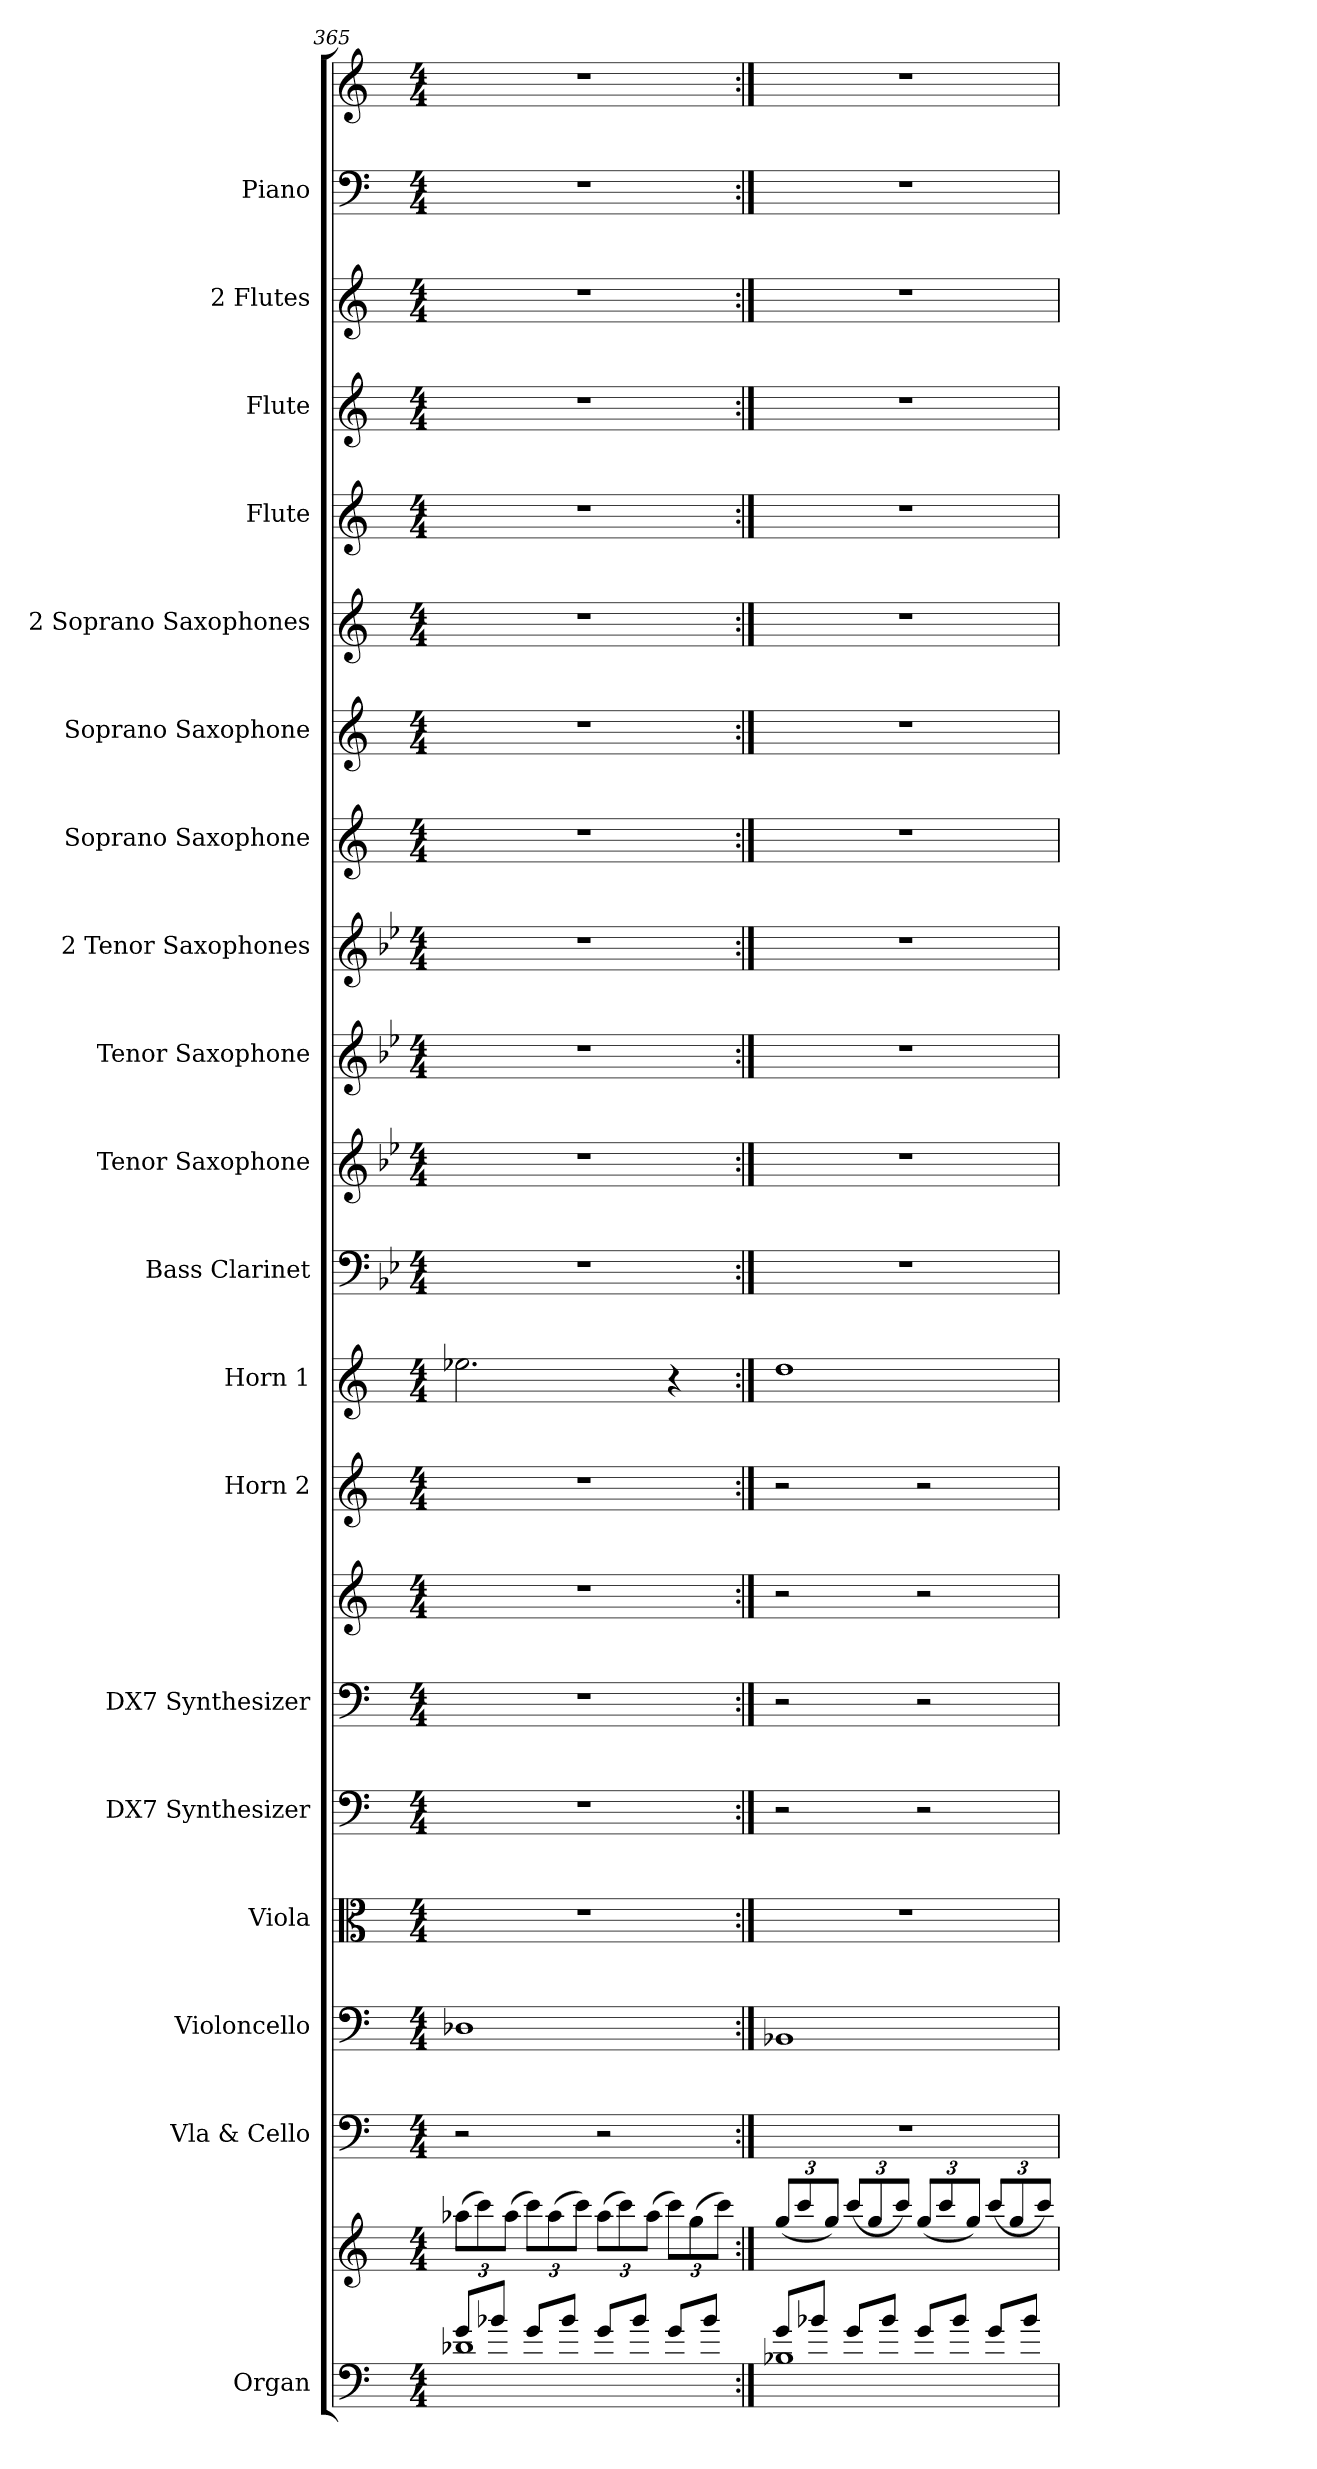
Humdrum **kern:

**kern	**kern	**kern	**kern	**kern	**kern	**kern	**kern	**kern	**kern	**kern	**kern	**kern	**kern	**kern	**kern	**kern	**kern	**kern	**kern	**kern	**kern
*part19	*part19	*part18	*part17	*part16	*part15	*part14	*part14	*part13	*part12	*part11	*part10	*part9	*part8	*part7	*part6	*part5	*part4	*part3	*part2	*part1	*part1
*staff22	*staff21	*staff20	*staff19	*staff18	*staff17	*staff16	*staff15	*staff14	*staff13	*staff12	*staff11	*staff10	*staff9	*staff8	*staff7	*staff6	*staff5	*staff4	*staff3	*staff2	*staff1
*I"Organ	*	*I"Vla &amp; Cello	*I"Violoncello	*I"Viola	*I"DX7 Synthesizer	*I"DX7 Synthesizer	*	*I"Horn 2	*I"Horn 1	*I"Bass Clarinet	*I"Tenor Saxophone	*I"Tenor Saxophone	*I"2 Tenor Saxophones	*I"Soprano Saxophone	*I"Soprano Saxophone	*I"2 Soprano Saxophones	*I"Flute	*I"Flute	*I"2 Flutes	*I"Piano	*
*I'Org.	*	*I'Vla &amp; Cello	*	*I'Vla	*I'DX7	*I'DX7	*	*I'Hn 2	*I'Hn 1	*I'B. Cl.	*I'Tenor 2	*I'Tenor 1	*I'2 Tenors	*I'Sop 2	*I'Sop 1	*I'2 Sops	*I'Fl 2	*I'Fl 1	*I'2 Fls	*I'Pno.	*
*clefF4	*clefG2	*clefF4	*clefF4	*clefC3	*clefF4	*clefF4	*clefG2	*clefG2	*clefG2	*clefF4	*clefG2	*clefG2	*clefG2	*clefG2	*clefG2	*clefG2	*clefG2	*clefG2	*clefG2	*clefF4	*clefG2
*	*	*	*	*	*	*	*	*ITrd4c7	*ITrd4c7	*ITrd8c14	*ITrd8c14	*ITrd8c14	*ITrd8c14	*ITrd1c2	*ITrd1c2	*ITrd1c2	*	*	*	*	*
*k[]	*k[]	*k[]	*k[]	*k[]	*k[]	*k[]	*k[]	*k[b-]	*k[b-]	*k[b-e-]	*k[b-e-]	*k[b-e-]	*k[b-e-]	*k[b-e-]	*k[b-e-]	*k[b-e-]	*k[]	*k[]	*k[]	*k[]	*k[]
*M4/4	*M4/4	*M4/4	*M4/4	*M4/4	*M4/4	*M4/4	*M4/4	*M4/4	*M4/4	*M4/4	*M4/4	*M4/4	*M4/4	*M4/4	*M4/4	*M4/4	*M4/4	*M4/4	*M4/4	*M4/4	*M4/4
=365	=365	=365	=365	=365	=365	=365	=365	=365	=365	=365	=365	=365	=365	=365	=365	=365	=365	=365	=365	=365	=365
*^	*	*	*	*	*	*	*	*	*	*	*	*	*	*	*	*	*	*	*	*	*
*	*	*Xbrackettup	*	*	*	*	*	*	*	*	*	*	*	*	*	*	*	*	*	*	*	*
8g/L	1d-X	(>12aa-X\L	2r	1D-X	1r	1r	1r	1r	1r	2.a-X\	1r	1r	1r	1r	1r	1r	1r	1r	1r	1r	1r	1r
.	.	12ccc\)	.	.	.	.	.	.	.	.	.	.	.	.	.	.	.	.	.	.	.	.
8b-X/J	.	.	.	.	.	.	.	.	.	.	.	.	.	.	.	.	.	.	.	.	.	.
.	.	(>12aa-\J	.	.	.	.	.	.	.	.	.	.	.	.	.	.	.	.	.	.	.	.
8g/L	.	12ccc\L)	.	.	.	.	.	.	.	.	.	.	.	.	.	.	.	.	.	.	.	.
.	.	(>12aa-\	.	.	.	.	.	.	.	.	.	.	.	.	.	.	.	.	.	.	.	.
8b-/J	.	.	.	.	.	.	.	.	.	.	.	.	.	.	.	.	.	.	.	.	.	.
.	.	12ccc\J)	.	.	.	.	.	.	.	.	.	.	.	.	.	.	.	.	.	.	.	.
8g/L	.	(>12aa-\L	2r	.	.	.	.	.	.	.	.	.	.	.	.	.	.	.	.	.	.	.
.	.	12ccc\)	.	.	.	.	.	.	.	.	.	.	.	.	.	.	.	.	.	.	.	.
8b-/J	.	.	.	.	.	.	.	.	.	.	.	.	.	.	.	.	.	.	.	.	.	.
.	.	(>12aa-\J	.	.	.	.	.	.	.	.	.	.	.	.	.	.	.	.	.	.	.	.
8g/L	.	12ccc\L)	.	.	.	.	.	.	.	4r	.	.	.	.	.	.	.	.	.	.	.	.
.	.	(>12gg\	.	.	.	.	.	.	.	.	.	.	.	.	.	.	.	.	.	.	.	.
8b-/J	.	.	.	.	.	.	.	.	.	.	.	.	.	.	.	.	.	.	.	.	.	.
.	.	12ccc\J)	.	.	.	.	.	.	.	.	.	.	.	.	.	.	.	.	.	.	.	.
!!LO:LB:g=z
=366:|!	=366:|!	=366:|!	=366:|!	=366:|!	=366:|!	=366:|!	=366:|!	=366:|!	=366:|!	=366:|!	=366:|!	=366:|!	=366:|!	=366:|!	=366:|!	=366:|!	=366:|!	=366:|!	=366:|!	=366:|!	=366:|!	=366:|!
8g/L	1B-X	(<12gg/L	1r	1BB-X	1r	2r	2r	2r	2r	1g	1r	1r	1r	1r	1r	1r	1r	1r	1r	1r	1r	1r
.	.	12ccc/	.	.	.	.	.	.	.	.	.	.	.	.	.	.	.	.	.	.	.	.
8b-X/J	.	.	.	.	.	.	.	.	.	.	.	.	.	.	.	.	.	.	.	.	.	.
.	.	12gg/J)	.	.	.	.	.	.	.	.	.	.	.	.	.	.	.	.	.	.	.	.
8g/L	.	(<12ccc/L	.	.	.	.	.	.	.	.	.	.	.	.	.	.	.	.	.	.	.	.
.	.	12gg/	.	.	.	.	.	.	.	.	.	.	.	.	.	.	.	.	.	.	.	.
8b-/J	.	.	.	.	.	.	.	.	.	.	.	.	.	.	.	.	.	.	.	.	.	.
.	.	12ccc/J)	.	.	.	.	.	.	.	.	.	.	.	.	.	.	.	.	.	.	.	.
8g/L	.	(<12gg/L	.	.	.	2r	2r	2r	2r	.	.	.	.	.	.	.	.	.	.	.	.	.
.	.	12ccc/	.	.	.	.	.	.	.	.	.	.	.	.	.	.	.	.	.	.	.	.
8b-/J	.	.	.	.	.	.	.	.	.	.	.	.	.	.	.	.	.	.	.	.	.	.
.	.	12gg/J)	.	.	.	.	.	.	.	.	.	.	.	.	.	.	.	.	.	.	.	.
8g/L	.	(<12ccc/L	.	.	.	.	.	.	.	.	.	.	.	.	.	.	.	.	.	.	.	.
.	.	12gg/	.	.	.	.	.	.	.	.	.	.	.	.	.	.	.	.	.	.	.	.
8b-/J	.	.	.	.	.	.	.	.	.	.	.	.	.	.	.	.	.	.	.	.	.	.
.	.	12ccc/J)	.	.	.	.	.	.	.	.	.	.	.	.	.	.	.	.	.	.	.	.
*v	*v	*	*	*	*	*	*	*	*	*	*	*	*	*	*	*	*	*	*	*	*	*
=	=	=	=	=	=	=	=	=	=	=	=	=	=	=	=	=	=	=	=	=	=
*-	*-	*-	*-	*-	*-	*-	*-	*-	*-	*-	*-	*-	*-	*-	*-	*-	*-	*-	*-	*-	*-
